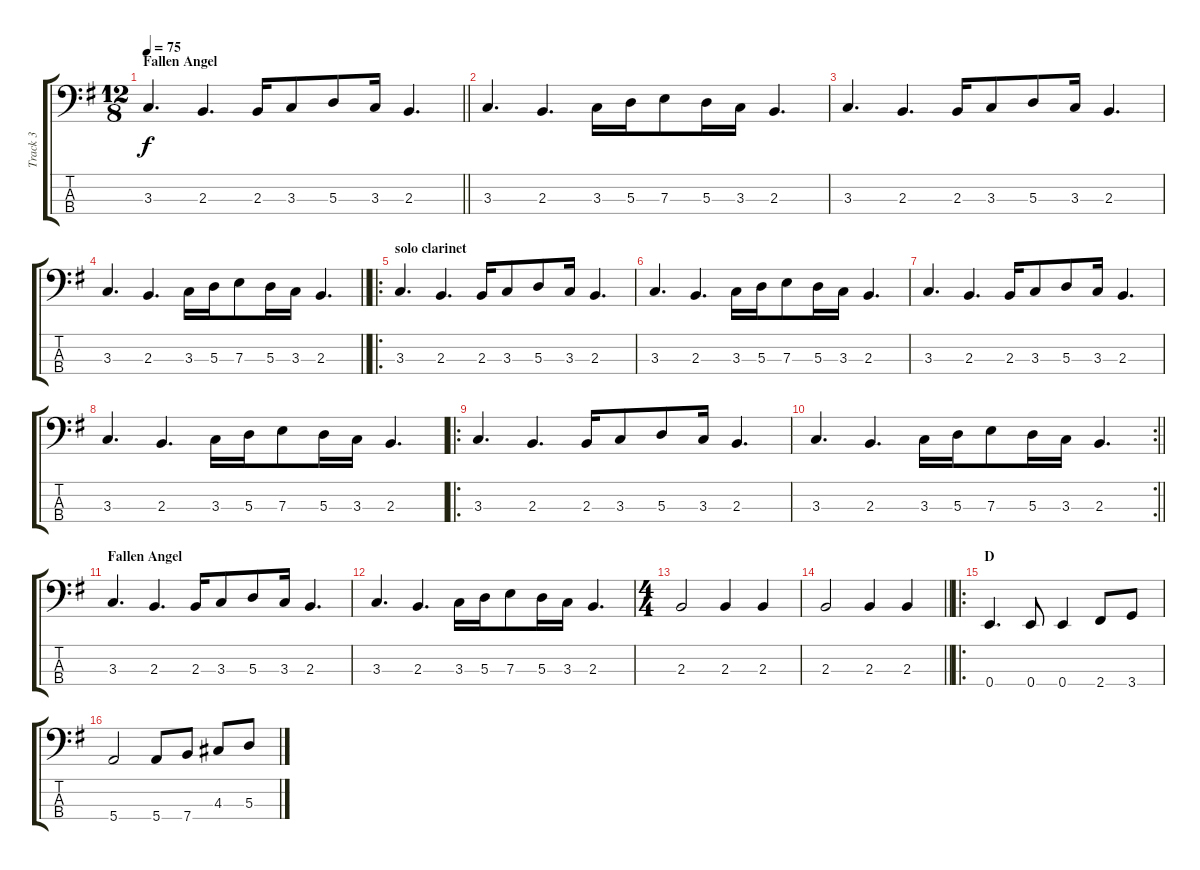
\track ("Track 3" "Track 3") {instrument electricbassfinger}
\staff {score tabs}
\tuning (G2 D2 A1 E1) {hide}
\ts (12 8)
\section ("" "Fallen Angel")
\tempo 75
\clef f4
\barLineRight lightlight
\ks g
3.3.4{d dy f} 2.3.4{d} 2.3.16 3.3.8 5.3.8 3.3.16 2.3.4{d} |
3.3.4{d} 2.3.4{d} 3.3.16 5.3.16 7.3.8 5.3.16 3.3.16 2.3.4{d} |
3.3.4{d} 2.3.4{d} 2.3.16 3.3.8 5.3.8 3.3.16 2.3.4{d} |
\barLineRight lightlight
3.3.4{d} 2.3.4{d} 3.3.16 5.3.16 7.3.8 5.3.16 3.3.16 2.3.4{d} |
\ro
\section ("" "solo clarinet")
3.3.4{d} 2.3.4{d} 2.3.16 3.3.8 5.3.8 3.3.16 2.3.4{d} |
3.3.4{d} 2.3.4{d} 3.3.16 5.3.16 7.3.8 5.3.16 3.3.16 2.3.4{d} |
3.3.4{d} 2.3.4{d} 2.3.16 3.3.8 5.3.8 3.3.16 2.3.4{d} |
3.3.4{d} 2.3.4{d} 3.3.16 5.3.16 7.3.8 5.3.16 3.3.16 2.3.4{d} |
\ro
3.3.4{d} 2.3.4{d} 2.3.16 3.3.8 5.3.8 3.3.16 2.3.4{d} |
\rc 2
\barLineRight lightlight
3.3.4{d} 2.3.4{d} 3.3.16 5.3.16 7.3.8 5.3.16 3.3.16 2.3.4{d} |
\section ("" "Fallen Angel")
3.3.4{d} 2.3.4{d} 2.3.16 3.3.8 5.3.8 3.3.16 2.3.4{d} |
3.3.4{d} 2.3.4{d} 3.3.16 5.3.16 7.3.8 5.3.16 3.3.16 2.3.4{d} |
\ts (4 4)
2.3.2 2.3.4 2.3.4 |
\barLineRight lightlight
2.3.2 2.3.4 2.3.4 |
\ro
\section ("" "D")
0.4.4{d} 0.4.8 0.4.4 2.4.8 3.4.8 |
5.4.2 5.4.8 7.4.8 4.3.8 5.3.8
